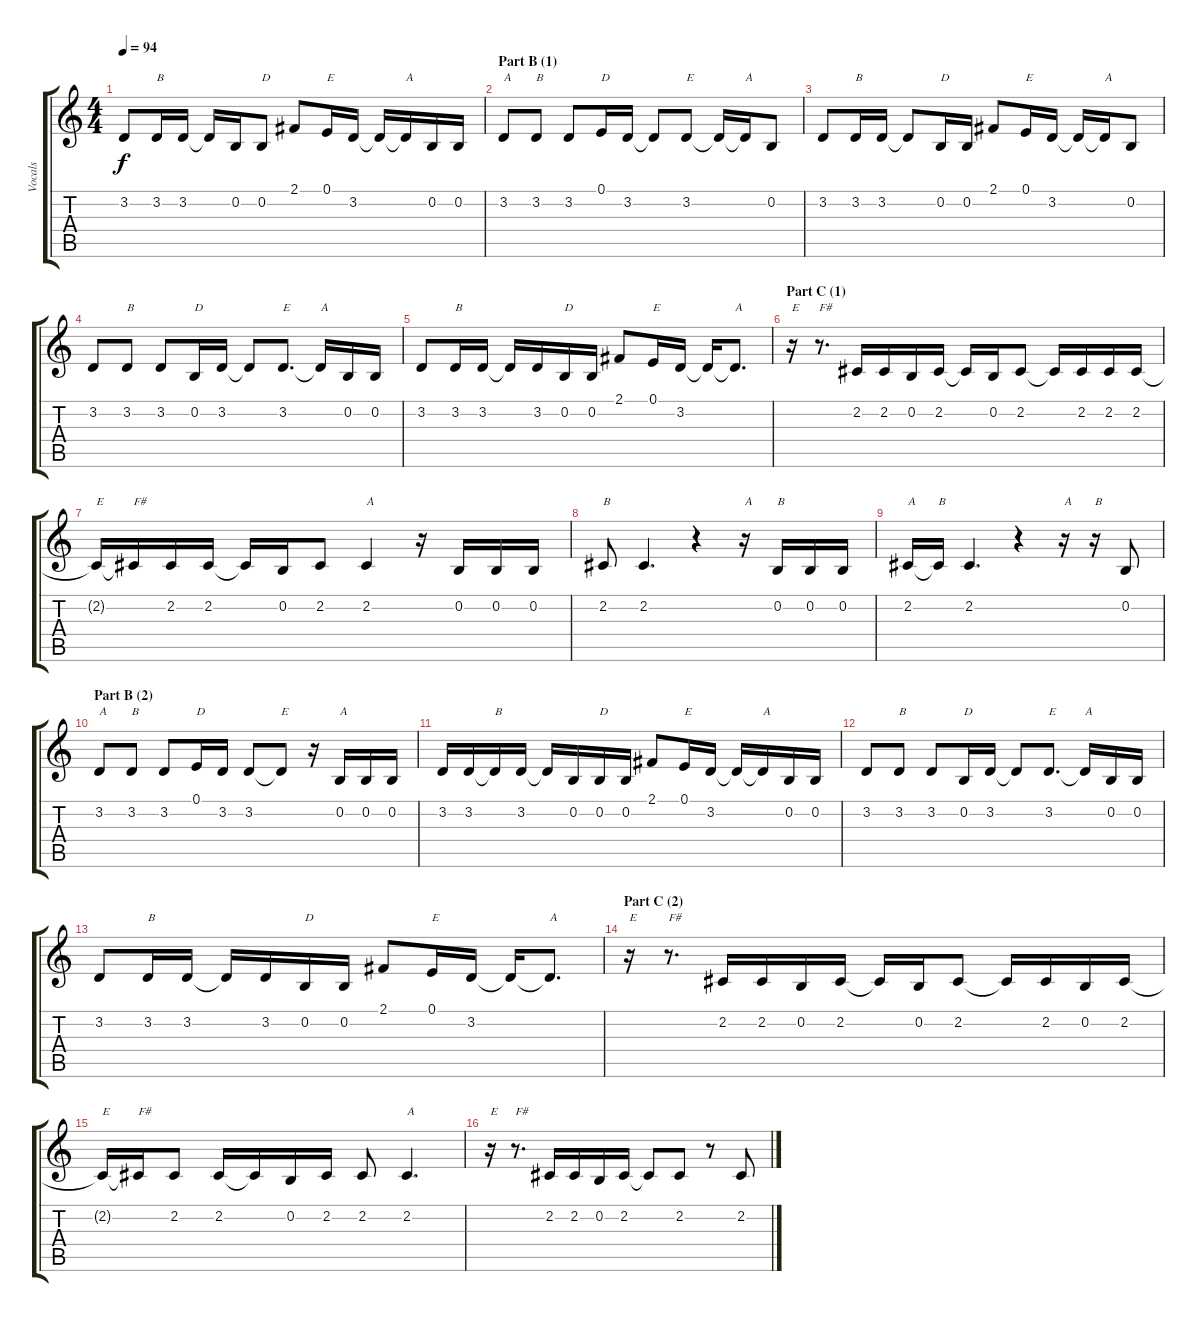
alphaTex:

\track ("Vocals" "Vocals") {instrument altosax}
\staff {score tabs}
\tuning (E4 B3 G3 D3 A2 E2) {hide}
\ts (4 4)
\tempo 94
\clef g2
\ks c
3.2.8{dy f} 3.2.16{txt "B"} 3.2.16 3.2{t}.16 0.2.16 0.2.8{txt "D"} 2.1.8 0.1.16{txt "E"} 3.2.16 3.2{t}.16 3.2{t}.16{txt "A"} 0.2.16 0.2.16 |
\section ("" "Part B (1)")
3.2.8{txt "A"} 3.2.8{txt "B"} 3.2.8 0.1.16{txt "D"} 3.2.16 3.2{t}.8 3.2.8{txt "E"} 3.2{t}.16 3.2{t}.16{txt "A"} 0.2.8 |
3.2.8 3.2.16{txt "B"} 3.2.16 3.2{t}.8 0.2.16{txt "D"} 0.2.16 2.1.8 0.1.16{txt "E"} 3.2.16 3.2{t}.16 3.2{t}.16{txt "A"} 0.2.8 |
3.2.8 3.2.8{txt "B"} 3.2.8 0.2.16{txt "D"} 3.2.16 3.2{t}.8 3.2.8{d txt "E"} 3.2{t}.16{txt "A"} 0.2.16 0.2.16 |
3.2.8 3.2.16{txt "B"} 3.2.16 3.2{t}.16 3.2.16 0.2.16{txt "D"} 0.2.16 2.1.8 0.1.16{txt "E"} 3.2.16 3.2{t}.16 3.2{t}.8{d txt "A"} |
\section ("" "Part C (1)")
r.16{txt "E"} r.8{d txt "F#"} 2.2.16 2.2.16 0.2.16 2.2.16 2.2{t}.16 0.2.16 2.2.8 2.2{t}.16 2.2.16 2.2.16 2.2.16 |
2.2{t}.16{txt "E"} 2.2{t}.16{txt "F#"} 2.2.16 2.2.16 2.2{t}.16 0.2.16 2.2.8 2.2.4{txt "A"} r.16 0.2.16 0.2.16 0.2.16 |
2.2.8{txt "B"} 2.2.4{d} r.4 r.16{txt "A"} 0.2.16{txt "B"} 0.2.16 0.2.16 |
2.2.16{txt "A"} 2.2{t}.16{txt "B"} 2.2.4{d} r.4 r.16{txt "A"} r.16{txt "B"} 0.2.8 |
\section ("" "Part B (2)")
3.2.8{txt "A"} 3.2.8{txt "B"} 3.2.8 0.1.16{txt "D"} 3.2.16 3.2.8 3.2{t}.8{txt "E"} r.16 0.2.16{txt "A"} 0.2.16 0.2.16 |
3.2.16 3.2.16 3.2{t}.16{txt "B"} 3.2.16 3.2{t}.16 0.2.16 0.2.16{txt "D"} 0.2.16 2.1.8 0.1.16{txt "E"} 3.2.16 3.2{t}.16 3.2{t}.16{txt "A"} 0.2.16 0.2.16 |
3.2.8 3.2.8{txt "B"} 3.2.8 0.2.16{txt "D"} 3.2.16 3.2{t}.8 3.2.8{d txt "E"} 3.2{t}.16{txt "A"} 0.2.16 0.2.16 |
3.2.8 3.2.16{txt "B"} 3.2.16 3.2{t}.16 3.2.16 0.2.16{txt "D"} 0.2.16 2.1.8 0.1.16{txt "E"} 3.2.16 3.2{t}.16 3.2{t}.8{d txt "A"} |
\section ("" "Part C (2)")
r.16{txt "E"} r.8{d txt "F#"} 2.2.16 2.2.16 0.2.16 2.2.16 2.2{t}.16 0.2.16 2.2.8 2.2{t}.16 2.2.16 0.2.16 2.2.16 |
2.2{t}.16{txt "E"} 2.2{t}.16{txt "F#"} 2.2.8 2.2.16 2.2{t}.16 0.2.16 2.2.16 2.2.8 2.2.4{d txt "A"} |
r.16{txt "E"} r.8{d txt "F#"} 2.2.16 2.2.16 0.2.16 2.2.16 2.2{t}.8 2.2.8 r.8 2.2.8
